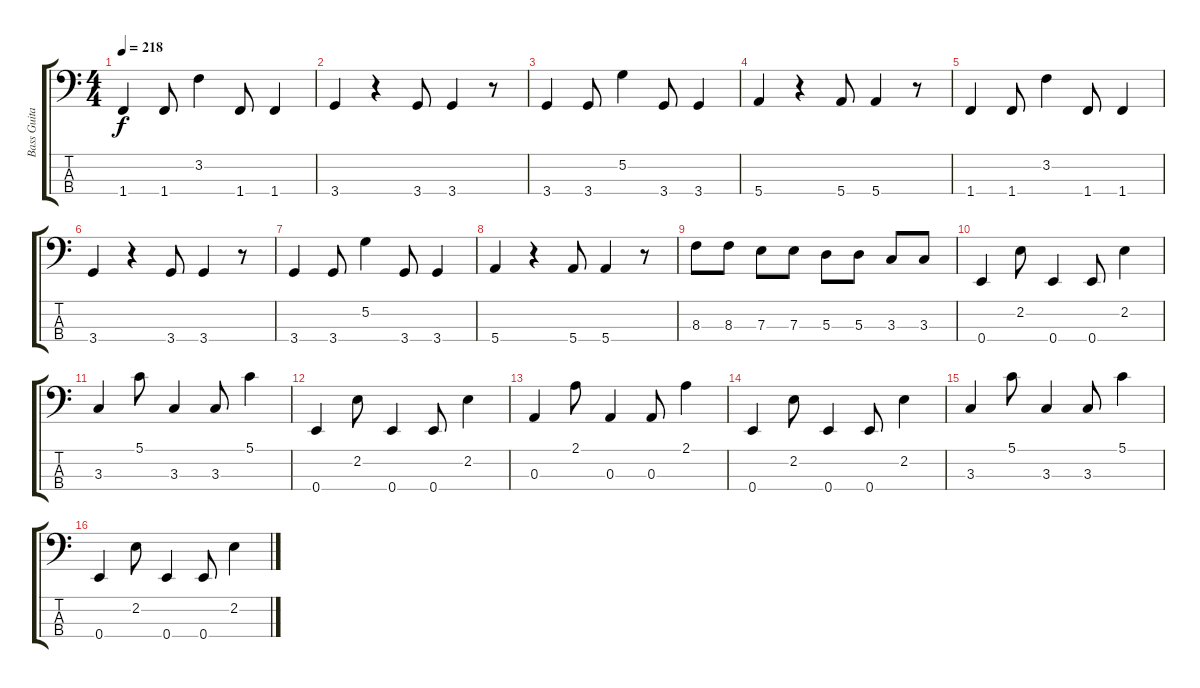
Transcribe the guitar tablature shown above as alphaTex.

\track ("Bass Guitar" "Bass Guita") {instrument electricbassfinger}
\staff {score tabs}
\tuning (G2 D2 A1 E1) {hide}
\ts (4 4)
\tempo 218
\clef f4
\ks c
1.4.4{dy f} 1.4.8 3.2.4 1.4.8 1.4.4 |
3.4.4 r.4 3.4.8 3.4.4 r.8 |
3.4.4 3.4.8 5.2.4 3.4.8 3.4.4 |
5.4.4 r.4 5.4.8 5.4.4 r.8 |
1.4.4 1.4.8 3.2.4 1.4.8 1.4.4 |
3.4.4 r.4 3.4.8 3.4.4 r.8 |
3.4.4 3.4.8 5.2.4 3.4.8 3.4.4 |
5.4.4 r.4 5.4.8 5.4.4 r.8 |
8.3.8 8.3.8 7.3.8 7.3.8 5.3.8 5.3.8 3.3.8 3.3.8 |
0.4.4 2.2.8 0.4.4 0.4.8 2.2.4 |
3.3.4 5.1.8 3.3.4 3.3.8 5.1.4 |
0.4.4 2.2.8 0.4.4 0.4.8 2.2.4 |
0.3.4 2.1.8 0.3.4 0.3.8 2.1.4 |
0.4.4 2.2.8 0.4.4 0.4.8 2.2.4 |
3.3.4 5.1.8 3.3.4 3.3.8 5.1.4 |
0.4.4 2.2.8 0.4.4 0.4.8 2.2.4
